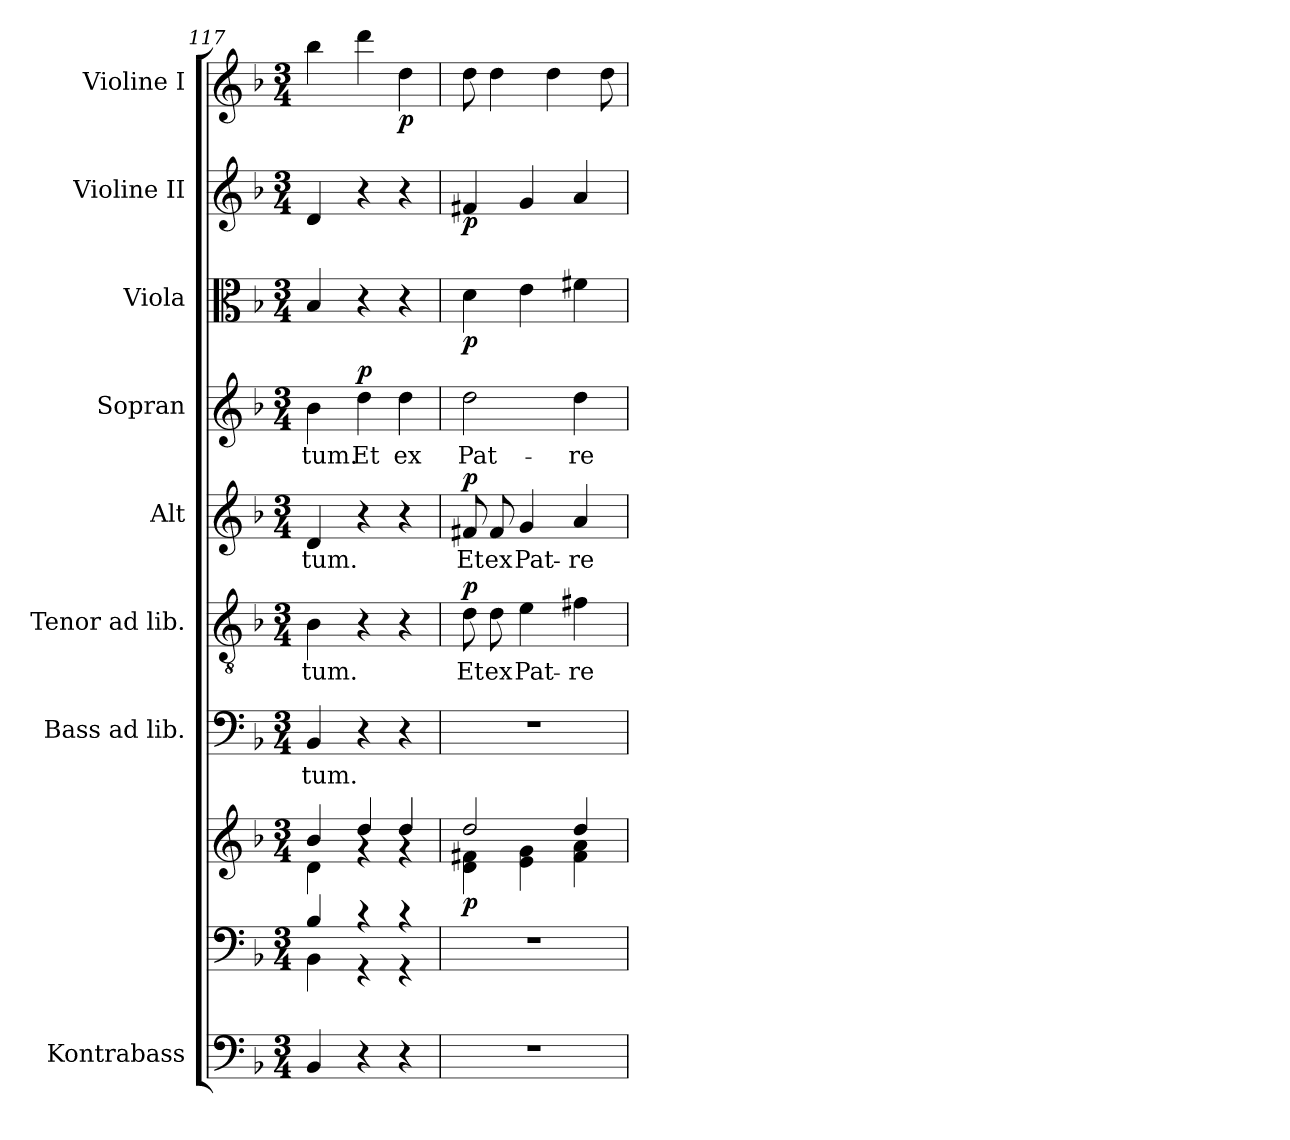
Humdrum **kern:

**kern	**kern	**kern	**dynam	**kern	**text	**kern	**text	**dynam	**kern	**text	**dynam	**kern	**text	**dynam	**kern	**dynam	**kern	**dynam	**kern	**dynam
*part9	*part8	*part8	*part8	*part7	*part7	*part6	*part6	*part6	*part5	*part5	*part5	*part4	*part4	*part4	*part3	*part3	*part2	*part2	*part1	*part1
*staff10	*staff9	*staff8	*staff8/9	*staff7	*staff7	*staff6	*staff6	*staff6	*staff5	*staff5	*staff5	*staff4	*staff4	*staff4	*staff3	*staff3	*staff2	*staff2	*staff1	*staff1
*I"Kontrabass	*	*	*	*I"Bass ad lib.	*	*I"Tenor ad lib.	*	*	*I"Alt	*	*	*I"Sopran	*	*	*I"Viola	*	*I"Violine II	*	*I"Violine I	*
*I'Kb.	*	*	*	*I'B.	*	*I'T.	*	*	*I'A.	*	*	*I'S.	*	*	*I'Vla.	*	*I'Vl. II	*	*I'Vl. I	*
*clefF4	*clefF4	*clefG2	*	*clefF4	*	*clefGv2	*	*	*clefG2	*	*	*clefG2	*	*	*clefC3	*	*clefG2	*	*clefG2	*
*ITrd7c12	*	*	*	*	*	*	*	*	*	*	*	*	*	*	*	*	*	*	*	*
*k[b-]	*k[b-]	*k[b-]	*	*k[b-]	*	*k[b-]	*	*	*k[b-]	*	*	*k[b-]	*	*	*k[b-]	*	*k[b-]	*	*k[b-]	*
*F:	*F:	*F:	*	*F:	*	*F:	*	*	*F:	*	*	*F:	*	*	*F:	*	*F:	*	*F:	*
*M3/4	*M3/4	*M3/4	*	*M3/4	*	*M3/4	*	*	*M3/4	*	*	*M3/4	*	*	*M3/4	*	*M3/4	*	*M3/4	*
=117	=117	=117	=117	=117	=117	=117	=117	=117	=117	=117	=117	=117	=117	=117	=117	=117	=117	=117	=117	=117
*	*^	*^	*	*	*	*	*	*	*	*	*	*	*	*	*	*	*	*	*	*
!	!	!	!	!	!	!	!LO:LY:b	!	!LO:LY:b	!	!	!LO:LY:b	!	!	!LO:LY:b	!	!	!	!	!	!	!
4BBB-/	4B-/	4BB-\	4b-/	4d\	.	4BB-/	-tum.	4B-\	-tum.	.	4d/	-tum.	.	4b-\	-tum.	.	4B-/	.	4d/	.	4bb-\	.
!	!	!	!	!	!	!	!	!	!	!	!	!	!	!	!LO:LY:b	!LO:DY:a	!	!	!	!	!	!
4r	4r	4r	4dd/	4rf	.	4r	.	4r	.	.	4r	.	.	4dd\	Et	p	4r	.	4r	.	4ddd\	.
!	!	!	!	!	!	!	!	!	!	!	!	!	!	!	!LO:LY:b	!	!	!	!	!	!	!LO:DY:b
4r	4r	4r	4dd/	4rf	.	4r	.	4r	.	.	4r	.	.	4dd\	ex	.	4r	.	4r	.	4dd\	p
=118	=118	=118	=118	=118	=118	=118	=118	=118	=118	=118	=118	=118	=118	=118	=118	=118	=118	=118	=118	=118	=118	=118
!	!	!	!	!	!LO:DY:b	!	!	!	!LO:LY:b	!LO:DY:a	!	!LO:LY:b	!LO:DY:a	!	!LO:LY:b	!	!	!LO:DY:b	!	!LO:DY:b	!	!
*	*v	*v	*	*	*	*	*	*	*	*	*	*	*	*	*	*	*	*	*	*	*	*
2.r	2.r	2dd/	4d\ 4f#X\	p	2.r	.	8d\	Et	p	8f#X/	Et	p	2dd\	Pat-	.	4d\	p	4f#X/	p	8dd\	.
!	!	!	!	!	!	!	!	!LO:LY:b	!	!	!LO:LY:b	!	!	!	!	!	!	!	!	!	!
.	.	.	.	.	.	.	8d\	ex	.	8f#/	ex	.	.	.	.	.	.	.	.	4dd\	.
!	!	!	!	!	!	!	!	!LO:LY:b	!	!	!LO:LY:b	!	!	!	!	!	!	!	!	!	!
.	.	.	4e\ 4g\	.	.	.	4e\	Pat-	.	4g/	Pat-	.	.	.	.	4e\	.	4g/	.	.	.
.	.	.	.	.	.	.	.	.	.	.	.	.	.	.	.	.	.	.	.	4dd\	.
!	!	!	!	!	!	!	!	!LO:LY:b	!	!	!LO:LY:b	!	!	!LO:LY:b	!	!	!	!	!	!	!
.	.	4dd/	4f#\ 4a\	.	.	.	4f#X\	-re	.	4a/	-re	.	4dd\	-re	.	4f#X\	.	4a/	.	.	.
.	.	.	.	.	.	.	.	.	.	.	.	.	.	.	.	.	.	.	.	8dd\	.
*	*	*v	*v	*	*	*	*	*	*	*	*	*	*	*	*	*	*	*	*	*	*
=	=	=	=	=	=	=	=	=	=	=	=	=	=	=	=	=	=	=	=	=
*-	*-	*-	*-	*-	*-	*-	*-	*-	*-	*-	*-	*-	*-	*-	*-	*-	*-	*-	*-	*-
